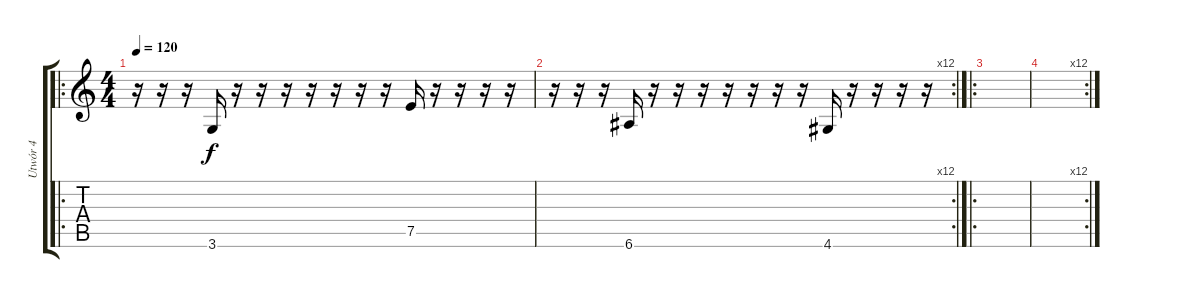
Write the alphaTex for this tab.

\track ("Utwór 4" "Utwór 4") {instrument overdrivenguitar}
\staff {score tabs}
\tuning (E4 B3 G3 D3 A2 E2) {hide}
\ro
\ts (4 4)
\tempo 120
\clef g2
\ks c
r.16{dy f instrument overdrivenguitar} r.16 r.16 3.6.16 r.16 r.16 r.16 r.16 r.16 r.16 r.16 7.5.16 r.16 r.16 r.16 r.16 |
\rc 12
r.16 r.16 r.16 6.6.16 r.16 r.16 r.16 r.16 r.16 r.16 r.16 4.6.16 r.16 r.16 r.16 r.16 |
\ro
|
\rc 12
